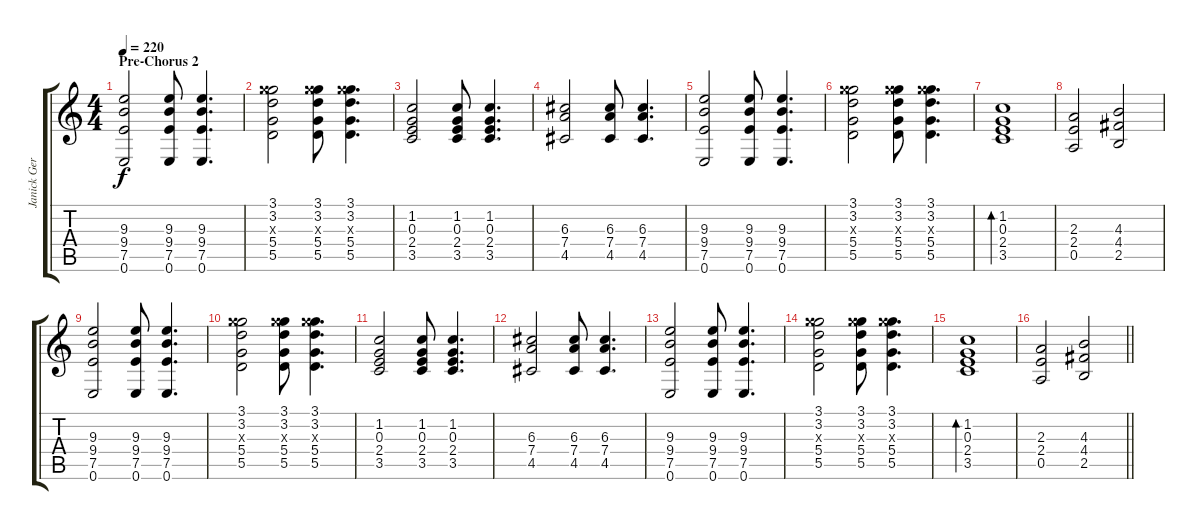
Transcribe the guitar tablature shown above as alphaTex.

\track ("Janick Gers" "Janick Ger") {instrument distortionguitar}
\staff {score tabs}
\tuning (E4 B3 G3 D3 A2 E2) {hide}
\ts (4 4)
\section ("" "Pre-Chorus 2")
\tempo 220
\clef g2
\ks c
(9.3 9.4 7.5 0.6).2{dy f instrument distortionguitar} (9.3 9.4 7.5 0.6).8 (9.3 9.4 7.5 0.6).4{d} |
(3.1 3.2 12.3{x} 5.4 5.5).2 (3.1 3.2 12.3{x} 5.4 5.5).8 (3.1 3.2 12.3{x} 5.4 5.5).4{d} |
(1.2 0.3 2.4 3.5).2 (1.2 0.3 2.4 3.5).8 (1.2 0.3 2.4 3.5).4{d} |
(6.3 7.4 4.5).2 (6.3 7.4 4.5).8 (6.3 7.4 4.5).4{d} |
(9.3 9.4 7.5 0.6).2 (9.3 9.4 7.5 0.6).8 (9.3 9.4 7.5 0.6).4{d} |
(3.1 3.2 12.3{x} 5.4 5.5).2 (3.1 3.2 12.3{x} 5.4 5.5).8 (3.1 3.2 12.3{x} 5.4 5.5).4{d} |
(1.2 0.3 2.4 3.5).1{bd 240} |
(2.3 2.4 0.5).2 (4.3 4.4 2.5).2 |
(9.3 9.4 7.5 0.6).2 (9.3 9.4 7.5 0.6).8 (9.3 9.4 7.5 0.6).4{d} |
(3.1 3.2 12.3{x} 5.4 5.5).2 (3.1 3.2 12.3{x} 5.4 5.5).8 (3.1 3.2 12.3{x} 5.4 5.5).4{d} |
(1.2 0.3 2.4 3.5).2 (1.2 0.3 2.4 3.5).8 (1.2 0.3 2.4 3.5).4{d} |
(6.3 7.4 4.5).2 (6.3 7.4 4.5).8 (6.3 7.4 4.5).4{d} |
(9.3 9.4 7.5 0.6).2 (9.3 9.4 7.5 0.6).8 (9.3 9.4 7.5 0.6).4{d} |
(3.1 3.2 12.3{x} 5.4 5.5).2 (3.1 3.2 12.3{x} 5.4 5.5).8 (3.1 3.2 12.3{x} 5.4 5.5).4{d} |
(1.2 0.3 2.4 3.5).1{bd 240} |
\barLineRight lightlight
(2.3 2.4 0.5).2 (4.3 4.4 2.5).2
